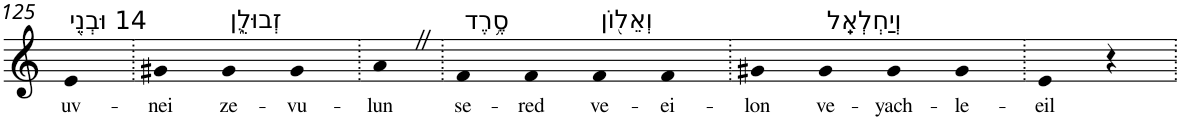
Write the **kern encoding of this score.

**kern	**text
*part1	*part1
*staff1	*staff1
*I"Piano	*
*I'Pno	*
!!LO:PB:g=z
*clefG2	*
*k[]	*
=125	=125
!LO:TX:a:t=14 וּבְנֵ֖י	!
!	!LO:LY:b
4e	uv-
=126.	=126.
!	!LO:LY:b
4g#X	-nei
!LO:TX:a:t=זְבוּלֻ֑ן	!
!	!LO:LY:b
4g#	ze-
!	!LO:LY:b
4g#	-vu-
=127.	=127.
!	!LO:LY:b
4aZ	-lun
=128.	=128.
!LO:TX:a:t=סֶ֥רֶד	!
!	!LO:LY:b
4f	se-
!	!LO:LY:b
4f	-red
!LO:TX:a:t=וְאֵל֖וֹן	!
!	!LO:LY:b
4f	ve-
!	!LO:LY:b
4f	-ei-
=129.	=129.
!	!LO:LY:b
4g#X	-lon
!LO:TX:a:t=וְיַחְלְאֵֽל	!
!	!LO:LY:b
4g#	ve-
!	!LO:LY:b
4g#	-yach-
!	!LO:LY:b
4g#	-le-
=130.	=130.
!	!LO:LY:b
4e	-eil
4r	.
=.	=.
*-	*-
